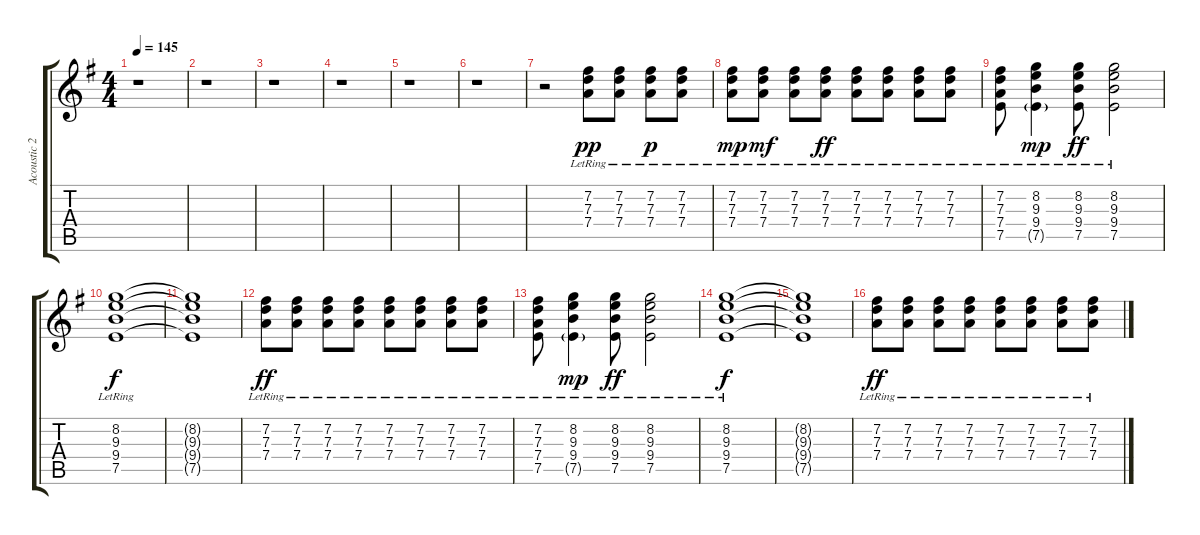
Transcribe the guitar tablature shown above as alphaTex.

\track ("Acoustic 2" "Acoustic 2") {instrument acousticguitarnylon}
\staff {score tabs}
\tuning (E4 B3 G3 D3 A2 E2) {hide}
\ts (4 4)
\tempo 145
\clef g2
\ks g
r.1{dy f} |
r.1 |
r.1 |
r.1 |
r.1 |
r.1 |
r.2 (7.2{lr} 7.3{lr} 7.4{lr}).8{dy pp} (7.2{lr} 7.3{lr} 7.4{lr}).8 (7.2{lr} 7.3{lr} 7.4{lr}).8{dy p} (7.2{lr} 7.3{lr} 7.4{lr}).8 |
(7.2{lr} 7.3{lr} 7.4{lr}).8{dy mp} (7.2{lr} 7.3{lr} 7.4{lr}).8{dy mf} (7.2{lr} 7.3{lr} 7.4{lr}).8 (7.2{lr} 7.3{lr} 7.4{lr}).8{dy ff} (7.2{lr} 7.3{lr} 7.4{lr}).8 (7.2{lr} 7.3{lr} 7.4{lr}).8 (7.2{lr} 7.3{lr} 7.4{lr}).8 (7.2{lr} 7.3{lr} 7.4{lr}).8 |
(7.2{lr} 7.3{lr} 7.4{lr} 7.5{lr}).8 (8.2{lr} 9.3{lr} 9.4{lr} 7.5{g lr}).4{dy mp} (8.2{lr} 9.3{lr} 9.4{lr} 7.5{lr}).8{dy ff} (8.2{lr} 9.3{lr} 9.4{lr} 7.5{lr}).2 |
(8.2{lr} 9.3{lr} 9.4{lr} 7.5{lr}).1{dy f} |
(8.2{t} 9.3{t} 9.4{t} 7.5{t}).1{volume 16} |
(7.2{lr} 7.3{lr} 7.4{lr}).8{dy ff volume 0} (7.2{lr} 7.3{lr} 7.4{lr}).8{volume 16} (7.2{lr} 7.3{lr} 7.4{lr}).8 (7.2{lr} 7.3{lr} 7.4{lr}).8 (7.2{lr} 7.3{lr} 7.4{lr}).8 (7.2{lr} 7.3{lr} 7.4{lr}).8 (7.2{lr} 7.3{lr} 7.4{lr}).8 (7.2{lr} 7.3{lr} 7.4{lr}).8 |
(7.2{lr} 7.3{lr} 7.4{lr} 7.5{lr}).8 (8.2{lr} 9.3{lr} 9.4{lr} 7.5{g lr}).4{dy mp} (8.2{lr} 9.3{lr} 9.4{lr} 7.5{lr}).8{dy ff} (8.2{lr} 9.3{lr} 9.4{lr} 7.5{lr}).2 |
(8.2{lr} 9.3{lr} 9.4{lr} 7.5{lr}).1{dy f} |
(8.2{t} 9.3{t} 9.4{t} 7.5{t}).1{volume 16} |
(7.2{lr} 7.3{lr} 7.4{lr}).8{dy ff volume 0} (7.2{lr} 7.3{lr} 7.4{lr}).8{volume 16} (7.2{lr} 7.3{lr} 7.4{lr}).8 (7.2{lr} 7.3{lr} 7.4{lr}).8 (7.2{lr} 7.3{lr} 7.4{lr}).8 (7.2{lr} 7.3{lr} 7.4{lr}).8 (7.2{lr} 7.3{lr} 7.4{lr}).8 (7.2{lr} 7.3{lr} 7.4{lr}).8
